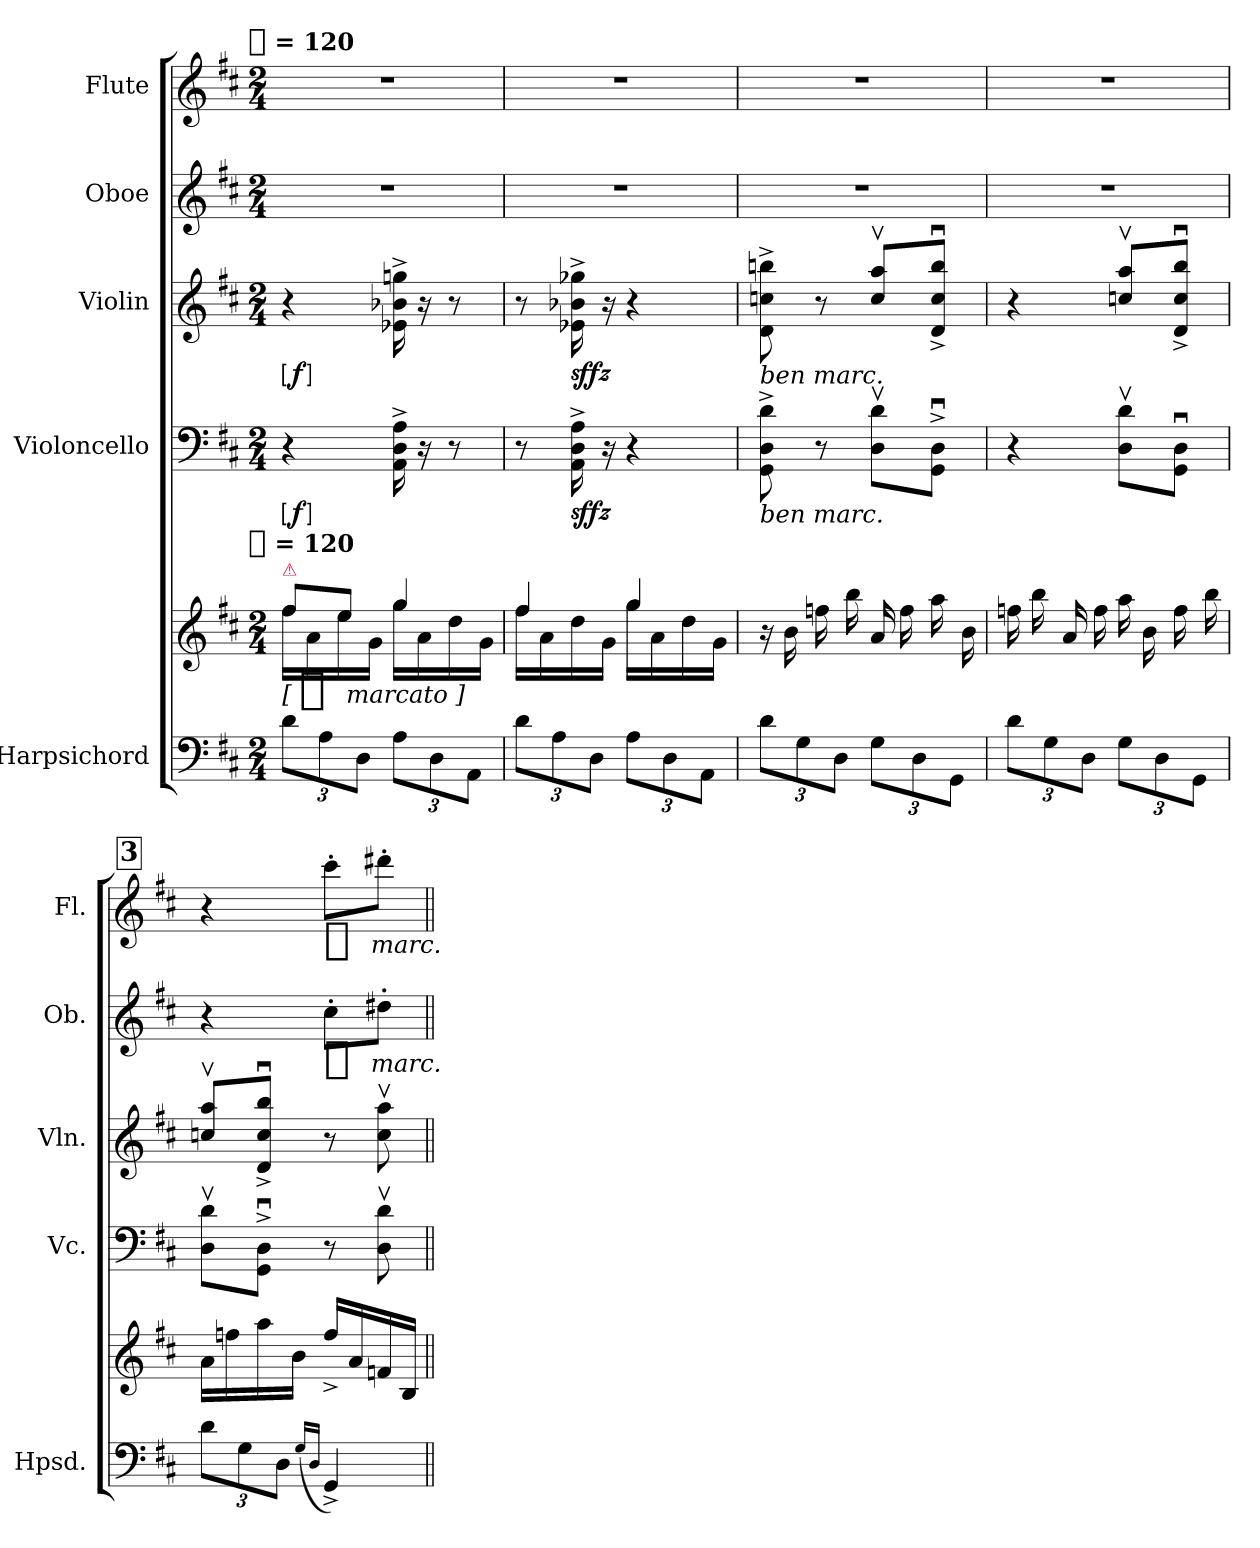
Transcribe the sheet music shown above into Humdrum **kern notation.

**kern	**kern	**dynam	**kern	**dynam	**kern	**dynam	**kern	**dynam	**kern	**dynam
*part5	*part5	*part5	*part4	*part4	*part3	*part3	*part2	*part2	*part1	*part1
*staff6	*staff5	*staff5/6	*staff4	*staff4	*staff3	*staff3	*staff2	*staff2	*staff1	*staff1
*I"Harpsichord	*	*	*I"Violoncello	*	*I"Violin	*	*I"Oboe	*	*I"Flute	*
*I'Hpsd.	*	*	*I'Vc.	*	*I'Vln.	*	*I'Ob.	*	*I'Fl.	*
*clefF4	*clefG2	*	*clefF4	*	*clefG2	*	*clefG2	*	*clefG2	*
*k[f#c#]	*k[f#c#]	*	*k[f#c#]	*	*k[f#c#]	*	*k[f#c#]	*	*k[f#c#]	*
*D:	*D:	*	*D:	*	*D:	*	*D:	*	*D:	*
!!LO:TX:omd:t=[quarter] = 120
*M2/4	*M2/4	*	*M2/4	*	*M2/4	*	*M2/4	*	*M2/4	*
*MM120	*MM120	*	*MM120	*	*MM120	*	*MM120	*	*MM120	*
=1	=1	=1	=1	=1	=1	=1	=1	=1	=1	=1
*	*^	*	*	*	*	*	*	*	*	*
!	!LO:TX:a:color=crimson:t=⚠	!	!	!	!	!	!	!	!	!	!
!	!LO:TX:t=[quarter] = 120	!	!	!	!	!	!	!	!	!	!
!	!	!	!LO:DY:t=[ %s marcato ]	!	!LO:DY:ed=brack	!	!LO:DY:ed=brack	!	!	!	!
12dL	8ff#L	16ff#LL	f	4r	f	4r	f	2r	.	2r	.
.	.	16a	.	.	.	.	.	.	.	.	.
12A	.	.	.	.	.	.	.	.	.	.	.
.	8eeJ	16ee	.	.	.	.	.	.	.	.	.
12DJ	.	.	.	.	.	.	.	.	.	.	.
.	.	16gJJ	.	.	.	.	.	.	.	.	.
12AL	4gg	16ggLL	.	16AA^ 16D^ 16A^	.	16e-X^ 16b-X^ 16ggn^	.	.	.	.	.
.	.	16a	.	16r	.	16r	.	.	.	.	.
12D	.	.	.	.	.	.	.	.	.	.	.
.	.	16dd	.	8r	.	8r	.	.	.	.	.
12AAJ	.	.	.	.	.	.	.	.	.	.	.
.	.	16gJJ	.	.	.	.	.	.	.	.	.
=2	=2	=2	=2	=2	=2	=2	=2	=2	=2	=2	=2
12dL	4ff#	16ff#LL	.	8r	.	8r	.	2r	.	2r	.
.	.	16a	.	.	.	.	.	.	.	.	.
12A	.	.	.	.	.	.	.	.	.	.	.
.	.	16dd	.	16AA^ 16D^ 16A^	sffz	16e-X^ 16b-X^ 16gg-X^	sffz	.	.	.	.
12DJ	.	.	.	.	.	.	.	.	.	.	.
.	.	16gJJ	.	16r	.	16r	.	.	.	.	.
12AL	4gg	16ggLL	.	4r	.	4r	.	.	.	.	.
.	.	16a	.	.	.	.	.	.	.	.	.
12D	.	.	.	.	.	.	.	.	.	.	.
.	.	16dd	.	.	.	.	.	.	.	.	.
12AAJ	.	.	.	.	.	.	.	.	.	.	.
.	.	16gJJ	.	.	.	.	.	.	.	.	.
=3	=3	=3	=3	=3	=3	=3	=3	=3	=3	=3	=3
!	!	!	!	!	!	!LO:TX:b:i:t=ben marc.	!	!	!	!	!
!	!	!	!	!LO:TX:b:i:t=ben marc.	!	!	!	!	!	!	!
!	!LO:TX:a:color=crimson:t=⚠	!	!	!	!	!	!	!	!	!	!
*	*v	*v	*	*	*	*	*	*	*	*	*
12dL	16r	.	8GG^ 8D^ 8d^	.	8d^ 8ccn^ 8bbn^	.	2r	.	2r	.
.	16b	.	.	.	.	.	.	.	.	.
12G	.	.	.	.	.	.	.	.	.	.
.	16ffn	.	8r	.	8r	.	.	.	.	.
12DJ	.	.	.	.	.	.	.	.	.	.
.	16bb	.	.	.	.	.	.	.	.	.
12G\L	16a	.	8Dv 8dvL	.	8ccv 8aavL	.	.	.	.	.
.	16ff	.	.	.	.	.	.	.	.	.
12D	.	.	.	.	.	.	.	.	.	.
.	16aa	.	8GG^u 8D^uJ	.	8d^u/ 8cc^u/ 8bb^u/J	.	.	.	.	.
12GGJ	.	.	.	.	.	.	.	.	.	.
.	16b	.	.	.	.	.	.	.	.	.
=4	=4	=4	=4	=4	=4	=4	=4	=4	=4	=4
12dL	16ffn	.	4r	.	4r	.	2r	.	2r	.
.	16bb	.	.	.	.	.	.	.	.	.
12G	.	.	.	.	.	.	.	.	.	.
.	16a	.	.	.	.	.	.	.	.	.
12DJ	.	.	.	.	.	.	.	.	.	.
.	16ff	.	.	.	.	.	.	.	.	.
12G\L	16aa	.	8Dv 8dvL	.	8ccnv 8aavL	.	.	.	.	.
.	16b	.	.	.	.	.	.	.	.	.
12D	.	.	.	.	.	.	.	.	.	.
.	16ff	.	8GGu 8DuJ	.	8d^u/ 8cc^u/ 8bb^u/J	.	.	.	.	.
12GGJ	.	.	.	.	.	.	.	.	.	.
.	16bb	.	.	.	.	.	.	.	.	.
!!LO:REH:place=s1:t=3
=5	=5	=5	=5	=5	=5	=5	=5	=5	=5	=5
12dL	16aLL	.	8Dv 8dvL	.	8ccnv 8aavL	.	4r	.	4r	.
.	16ffn	.	.	.	.	.	.	.	.	.
12G	.	.	.	.	.	.	.	.	.	.
.	16aa	.	8GG^u 8D^uJ	.	8d^u/ 8cc^u/ 8bb^u/J	.	.	.	.	.
12DJ	.	.	.	.	.	.	.	.	.	.
.	16bJJ	.	.	.	.	.	.	.	.	.
(16qqG/LL	.	.	.	.	.	.	.	.	.	.
16qqD/JJ	.	.	.	.	.	.	.	.	.	.
!	!	!	!	!	!	!	!	!LO:DY:t=%s marc.	!	!LO:DY:t=%s marc.
4GG^)	16ff^>LL	.	8r	.	8r	.	8cc#i'L	ff	8ccc#i'L	ff
.	16a	.	.	.	.	.	.	.	.	.
.	16fn	.	8Dv 8dv	.	8ccv 8aav	.	8dd#X'J	.	8ddd#X'J	.
.	16BJJ	.	.	.	.	.	.	.	.	.
=||	=||	=||	=||	=||	=||	=||	=||	=||	=||	=||
*-	*-	*-	*-	*-	*-	*-	*-	*-	*-	*-
